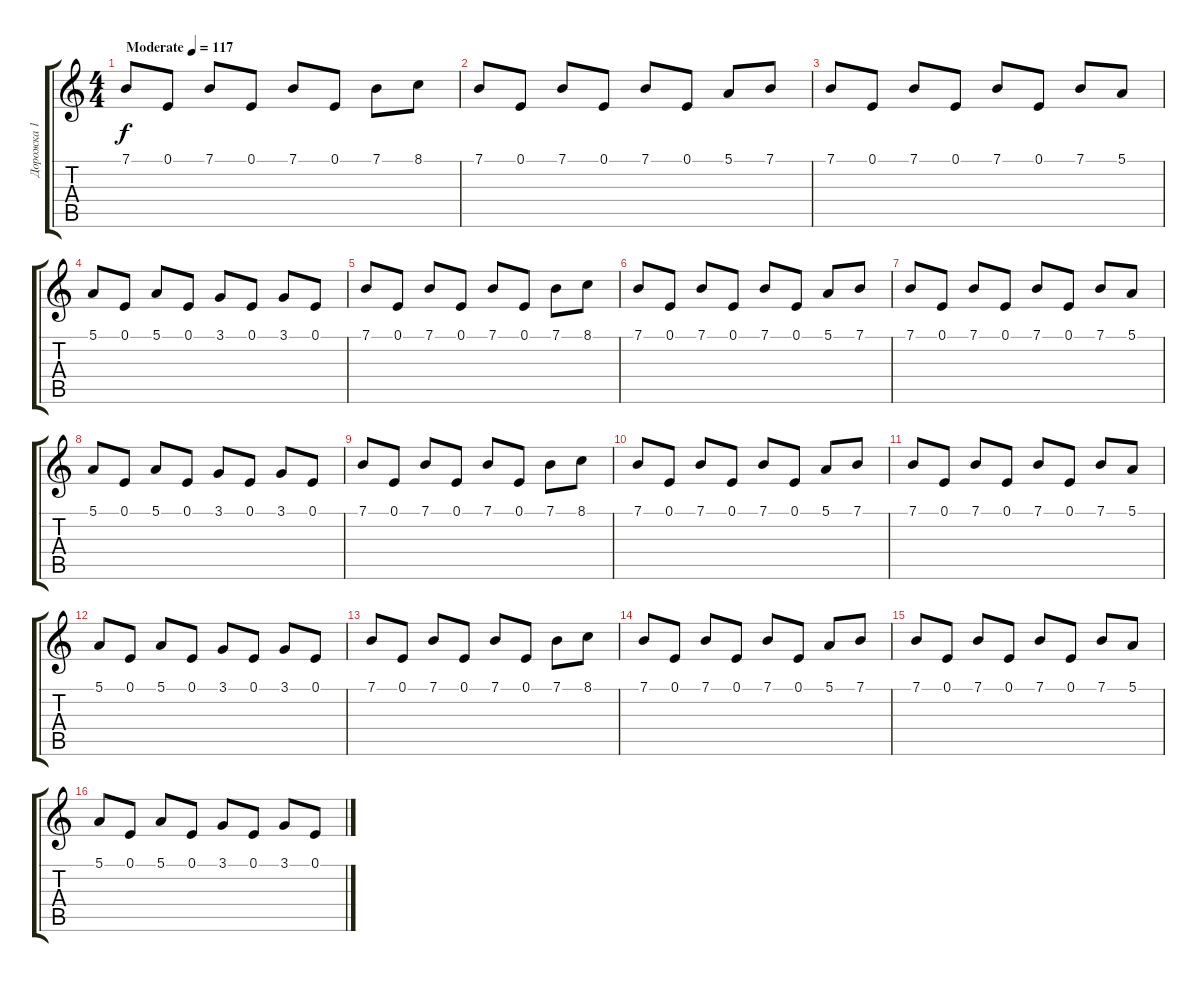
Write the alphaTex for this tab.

\track ("Дорожка 1" "Дорожка 1") {instrument brightacousticpiano}
\staff {score tabs}
\tuning (E4 B3 G3 D3 A2 E2) {hide}
\ts (4 4)
\tempo (117 "Moderate")
\clef g2
\ks c
7.1.8{dy f instrument brightacousticpiano} 0.1.8 7.1.8 0.1.8 7.1.8 0.1.8 7.1.8 8.1.8 |
7.1.8 0.1.8 7.1.8 0.1.8 7.1.8 0.1.8 5.1.8 7.1.8 |
7.1.8 0.1.8 7.1.8 0.1.8 7.1.8 0.1.8 7.1.8 5.1.8 |
5.1.8 0.1.8 5.1.8 0.1.8 3.1.8 0.1.8 3.1.8 0.1.8 |
7.1.8 0.1.8 7.1.8 0.1.8 7.1.8 0.1.8 7.1.8 8.1.8 |
7.1.8 0.1.8 7.1.8 0.1.8 7.1.8 0.1.8 5.1.8 7.1.8 |
7.1.8 0.1.8 7.1.8 0.1.8 7.1.8 0.1.8 7.1.8 5.1.8 |
5.1.8 0.1.8 5.1.8 0.1.8 3.1.8 0.1.8 3.1.8 0.1.8 |
7.1.8 0.1.8 7.1.8 0.1.8 7.1.8 0.1.8 7.1.8 8.1.8 |
7.1.8 0.1.8 7.1.8 0.1.8 7.1.8 0.1.8 5.1.8 7.1.8 |
7.1.8 0.1.8 7.1.8 0.1.8 7.1.8 0.1.8 7.1.8 5.1.8 |
5.1.8 0.1.8 5.1.8 0.1.8 3.1.8 0.1.8 3.1.8 0.1.8 |
7.1.8 0.1.8 7.1.8 0.1.8 7.1.8 0.1.8 7.1.8 8.1.8 |
7.1.8 0.1.8 7.1.8 0.1.8 7.1.8 0.1.8 5.1.8 7.1.8 |
7.1.8 0.1.8 7.1.8 0.1.8 7.1.8 0.1.8 7.1.8 5.1.8 |
5.1.8 0.1.8 5.1.8 0.1.8 3.1.8 0.1.8 3.1.8 0.1.8
